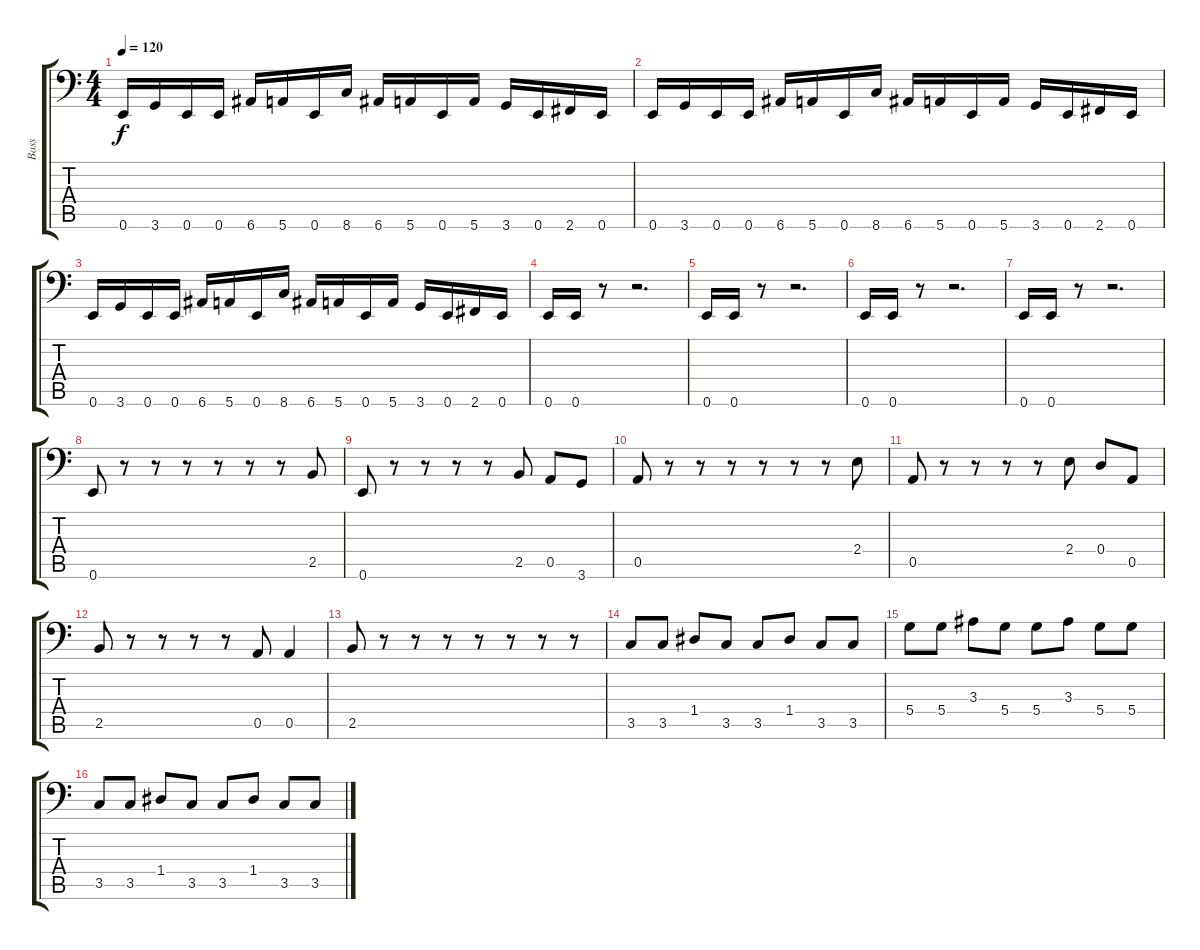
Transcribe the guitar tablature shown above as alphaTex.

\track ("Bass" "Bass") {instrument electricbassfinger}
\staff {score tabs}
\tuning (E3 B2 G2 D2 A1 E1) {hide}
\ts (4 4)
\tempo 120
\clef f4
\ks c
0.6.16{dy f} 3.6.16 0.6.16 0.6.16 6.6.16 5.6.16 0.6.16 8.6.16 6.6.16 5.6.16 0.6.16 5.6.16 3.6.16 0.6.16 2.6.16 0.6.16 |
0.6.16 3.6.16 0.6.16 0.6.16 6.6.16 5.6.16 0.6.16 8.6.16 6.6.16 5.6.16 0.6.16 5.6.16 3.6.16 0.6.16 2.6.16 0.6.16 |
0.6.16 3.6.16 0.6.16 0.6.16 6.6.16 5.6.16 0.6.16 8.6.16 6.6.16 5.6.16 0.6.16 5.6.16 3.6.16 0.6.16 2.6.16 0.6.16 |
0.6.16 0.6.16 r.8 r.2{d} |
0.6.16 0.6.16 r.8 r.2{d} |
0.6.16 0.6.16 r.8 r.2{d} |
0.6.16 0.6.16 r.8 r.2{d} |
0.6.8 r.8 r.8 r.8 r.8 r.8 r.8 2.5.8 |
0.6.8 r.8 r.8 r.8 r.8 2.5.8 0.5.8 3.6.8 |
0.5.8 r.8 r.8 r.8 r.8 r.8 r.8 2.4.8 |
0.5.8 r.8 r.8 r.8 r.8 2.4.8 0.4.8 0.5.8 |
2.5.8 r.8 r.8 r.8 r.8 0.5.8 0.5.4 |
2.5.8 r.8 r.8 r.8 r.8 r.8 r.8 r.8 |
3.5.8 3.5.8 1.4.8 3.5.8 3.5.8 1.4.8 3.5.8 3.5.8 |
5.4.8 5.4.8 3.3.8 5.4.8 5.4.8 3.3.8 5.4.8 5.4.8 |
3.5.8 3.5.8 1.4.8 3.5.8 3.5.8 1.4.8 3.5.8 3.5.8
